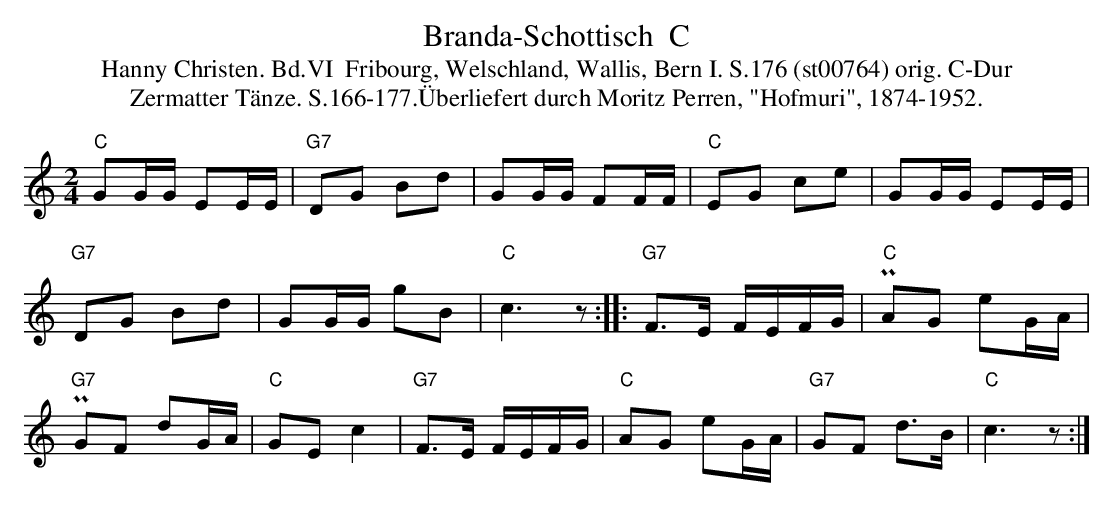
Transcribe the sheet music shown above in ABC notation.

X:1
T: Branda-Schottisch  C
T:Hanny Christen. Bd.VI  Fribourg, Welschland, Wallis, Bern I. S.176 (st00764) orig. C-Dur
T: Zermatter T\"anze. S.166-177.\"Uberliefert durch Moritz Perren, "Hofmuri", 1874-1952.
M:2/4
L:1/16
K:C %%MIDI gchordon
"C"G2GG E2EE | "G7"D2G2 B2d2 | G2GG F2FF | "C"E2G2 c2e2 | G2GG E2EE |
"G7"D2G2 B2d2 | G2GG g2B2 | "C"c6z2 :: "G7"F3E FEFG | "C"PA2G2 e2GA |
"G7"PG2F2 d2GA | "C"G2E2c4 | "G7"F3E FEFG | "C"A2G2 e2GA | "G7"G2F2 d3B | "C"c6z2 :|
